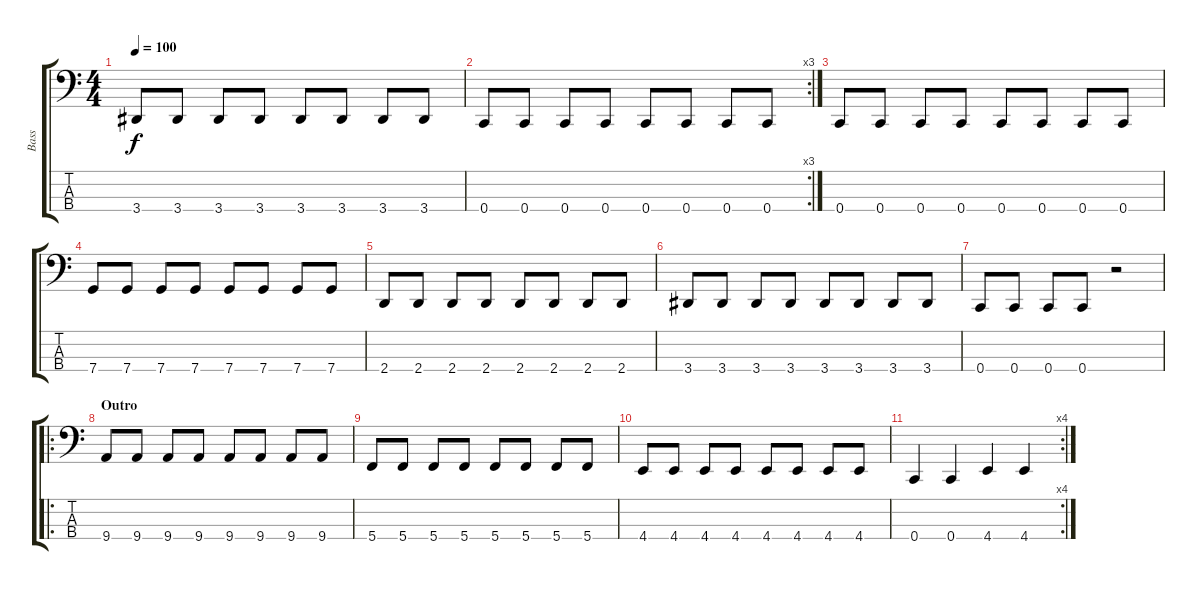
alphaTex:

\track ("Bass" "Bass") {instrument electricbasspick}
\staff {score tabs}
\tuning (F2 C2 G1 C1) {hide}
\ts (4 4)
\tempo 100
\clef f4
\ks c
3.4.8{dy f} 3.4.8 3.4.8 3.4.8 3.4.8 3.4.8 3.4.8 3.4.8 |
\rc 3
0.4.8 0.4.8 0.4.8 0.4.8 0.4.8 0.4.8 0.4.8 0.4.8 |
0.4.8 0.4.8 0.4.8 0.4.8 0.4.8 0.4.8 0.4.8 0.4.8 |
7.4.8 7.4.8 7.4.8 7.4.8 7.4.8 7.4.8 7.4.8 7.4.8 |
2.4.8 2.4.8 2.4.8 2.4.8 2.4.8 2.4.8 2.4.8 2.4.8 |
3.4.8 3.4.8 3.4.8 3.4.8 3.4.8 3.4.8 3.4.8 3.4.8 |
0.4.8 0.4.8 0.4.8 0.4.8 r.2 |
\ro
\section ("" "Outro")
9.4.8 9.4.8 9.4.8 9.4.8 9.4.8 9.4.8 9.4.8 9.4.8 |
5.4.8 5.4.8 5.4.8 5.4.8 5.4.8 5.4.8 5.4.8 5.4.8 |
4.4.8 4.4.8 4.4.8 4.4.8 4.4.8 4.4.8 4.4.8 4.4.8 |
\rc 4
0.4.4 0.4.4 4.4.4 4.4.4
